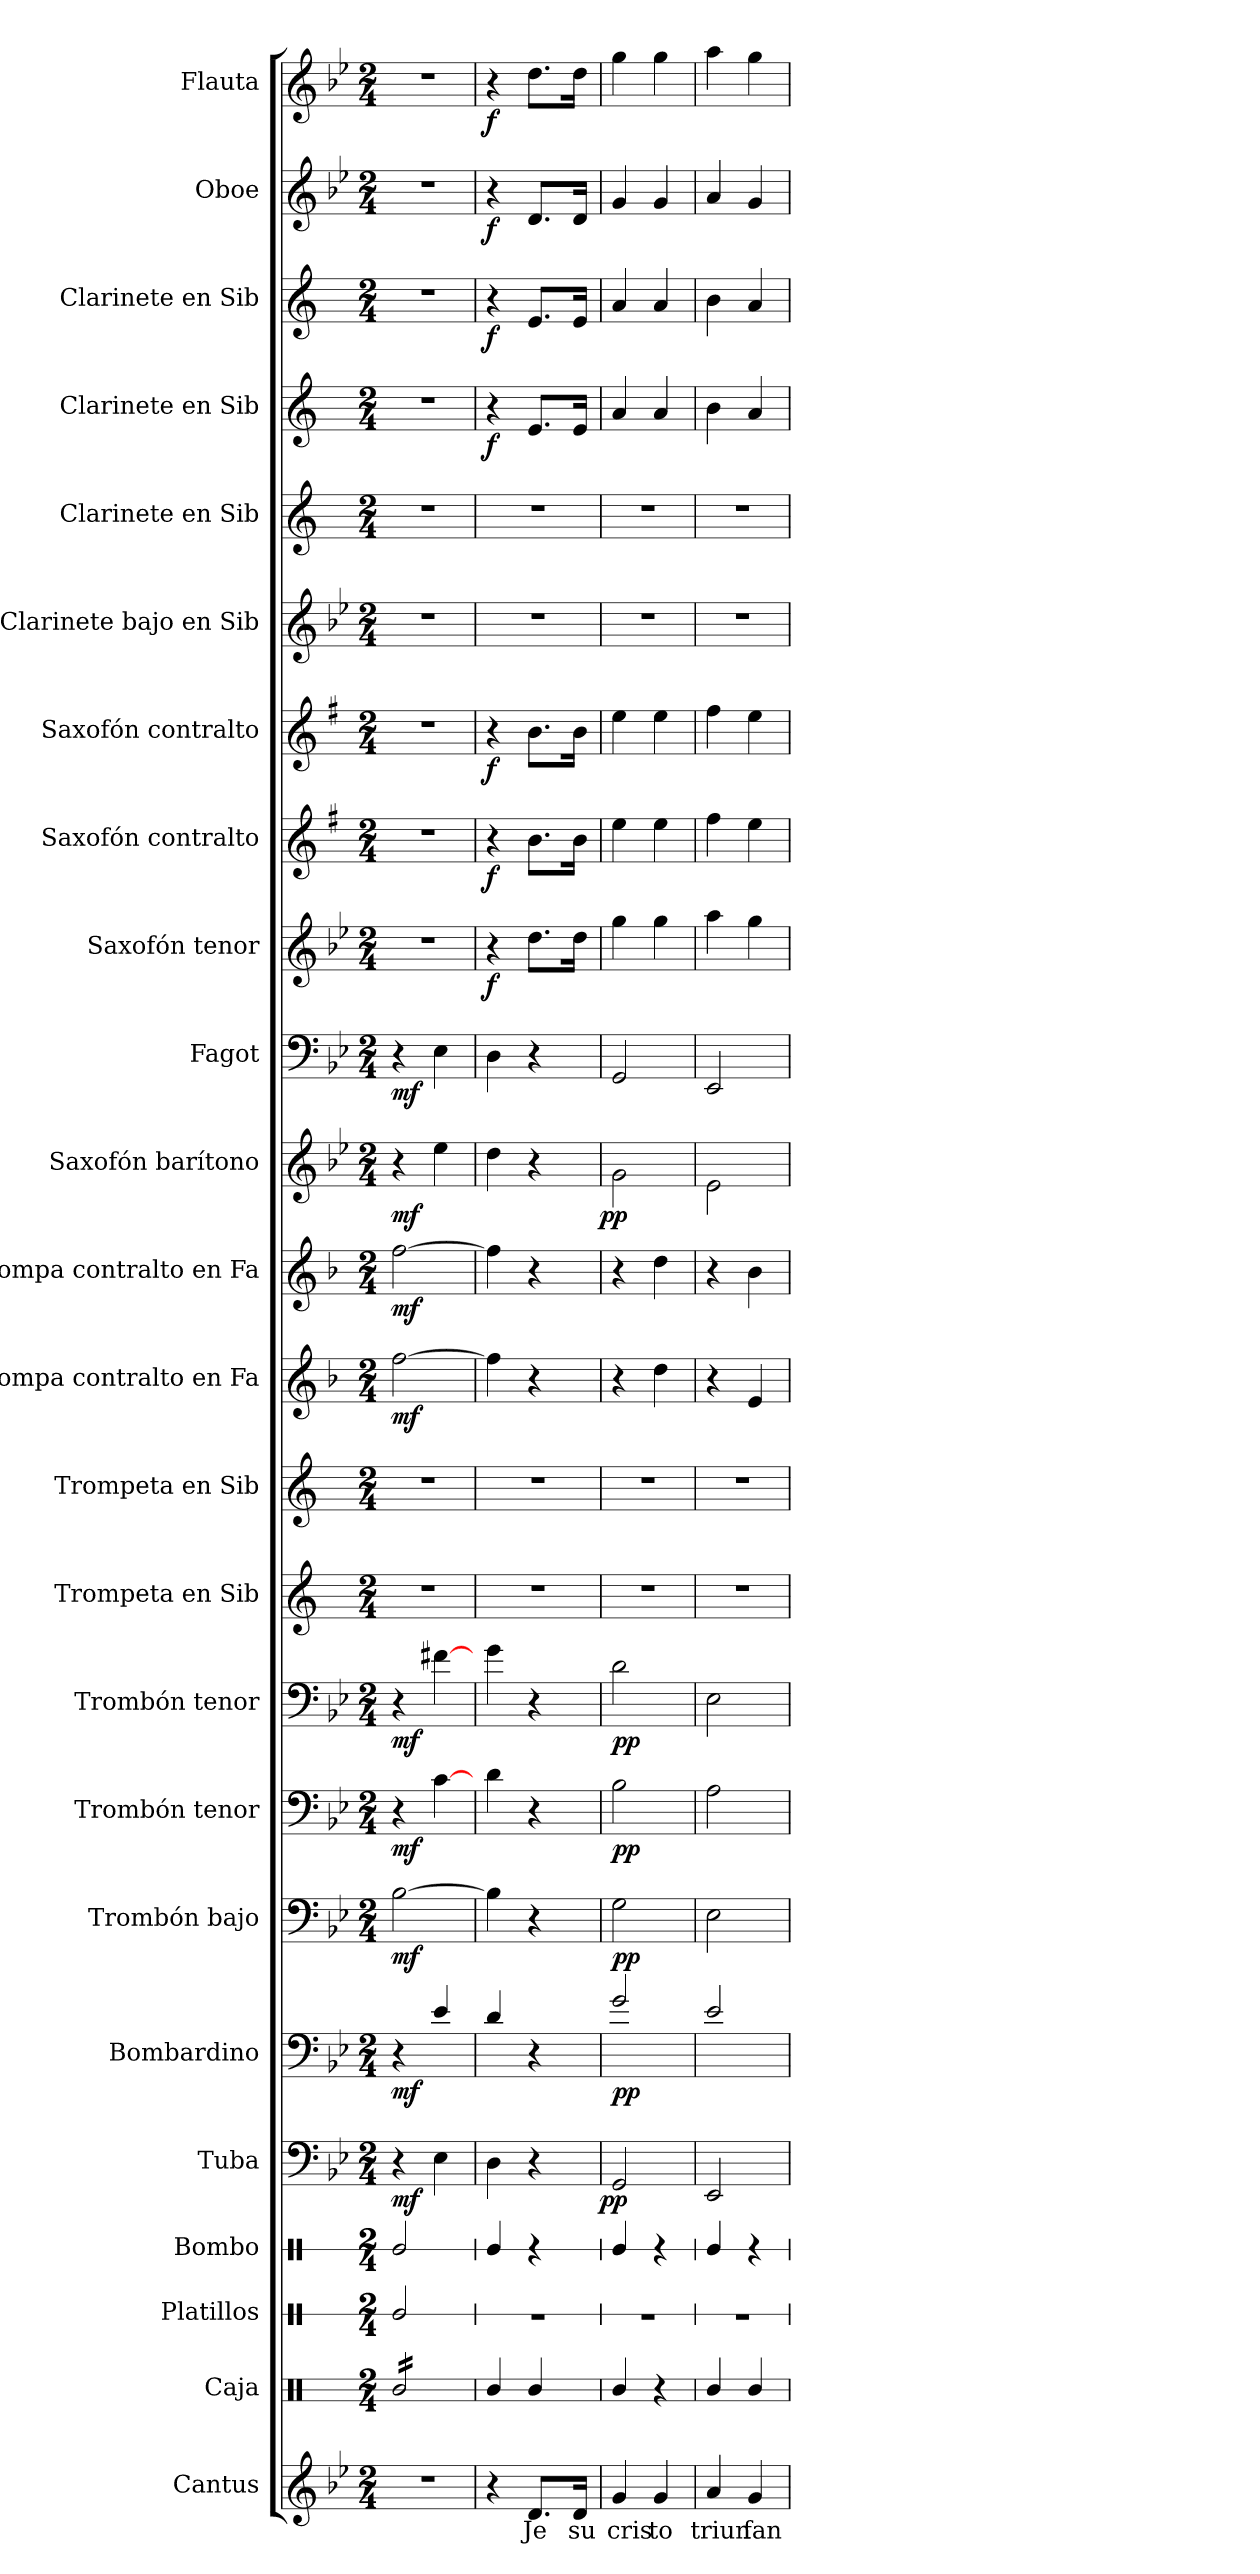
**kern	**text	**kern	**kern	**kern	**kern	**dynam	**kern	**dynam	**kern	**dynam	**kern	**dynam	**kern	**dynam	**kern	**kern	**kern	**dynam	**kern	**dynam	**kern	**dynam	**kern	**dynam	**kern	**dynam	**kern	**dynam	**kern	**dynam	**kern	**kern	**kern	**dynam	**kern	**dynam	**kern	**dynam	**kern	**dynam
*part24	*part24	*part23	*part22	*part21	*part20	*part20	*part19	*part19	*part18	*part18	*part17	*part17	*part16	*part16	*part15	*part14	*part13	*part13	*part12	*part12	*part11	*part11	*part10	*part10	*part9	*part9	*part8	*part8	*part7	*part7	*part6	*part5	*part4	*part4	*part3	*part3	*part2	*part2	*part1	*part1
*staff24	*staff24	*staff23	*staff22	*staff21	*staff20	*staff20	*staff19	*staff19	*staff18	*staff18	*staff17	*staff17	*staff16	*staff16	*staff15	*staff14	*staff13	*staff13	*staff12	*staff12	*staff11	*staff11	*staff10	*staff10	*staff9	*staff9	*staff8	*staff8	*staff7	*staff7	*staff6	*staff5	*staff4	*staff4	*staff3	*staff3	*staff2	*staff2	*staff1	*staff1
*I"Cantus	*	*I"Caja	*I"Platillos	*I"Bombo	*I"Tuba	*	*I"Bombardino	*	*I"Trombón bajo	*	*I"Trombón tenor	*	*I"Trombón tenor	*	*I"Trompeta en Sib	*I"Trompeta en Sib	*I"Trompa contralto en Fa	*	*I"Trompa contralto en Fa	*	*I"Saxofón barítono	*	*I"Fagot	*	*I"Saxofón tenor	*	*I"Saxofón contralto	*	*I"Saxofón contralto	*	*I"Clarinete bajo en Sib	*I"Clarinete en Sib	*I"Clarinete en Sib	*	*I"Clarinete en Sib	*	*I"Oboe	*	*I"Flauta	*
*I'Cant.	*	*I'Caja	*I'Plat.	*I'Bmb.	*I'Tba.	*	*I'Bomb.	*	*I'Tbn. baj.	*	*I'Tbn.	*	*I'Tbn.	*	*I'Tpt.	*I'Tpt.	*I'Trmp. La	*	*I'Trmp. La	*	*I'Sax. bar.	*	*	*	*I'Sax. ten.	*	*I'Sax. ctrl.	*	*I'Sax. ctrl.	*	*I'Cl. bajo	*I'Cl.	*I'Cl.	*	*I'Cl.	*	*I'Ob.	*	*I'Fl.	*
!!LO:PB:g=z
*	*	*stria3	*stria1	*stria1	*	*	*	*	*	*	*	*	*	*	*	*	*	*	*	*	*	*	*	*	*	*	*	*	*	*	*	*	*	*	*	*	*	*	*	*
*clefG2	*	*clefX	*clefX	*clefX	*clefF4	*	*clefF4	*	*clefF4	*	*clefF4	*	*clefF4	*	*clefG2	*clefG2	*clefG2	*	*clefG2	*	*clefG2	*	*clefF4	*	*clefG2	*	*clefG2	*	*clefG2	*	*clefG2	*clefG2	*clefG2	*	*clefG2	*	*clefG2	*	*clefG2	*
*	*	*	*	*	*	*	*ITrd8c14	*	*	*	*	*	*	*	*ITrd1c2	*ITrd1c2	*ITrd4c7	*	*ITrd4c7	*	*ITrd12c21	*	*	*	*ITrd8c14	*	*ITrd5c9	*	*ITrd5c9	*	*ITrd8c14	*ITrd1c2	*ITrd1c2	*	*ITrd1c2	*	*	*	*	*
*k[b-e-]	*	*k[]	*k[]	*k[]	*k[b-e-]	*	*k[b-e-]	*	*k[b-e-]	*	*k[b-e-]	*	*k[b-e-]	*	*k[b-e-]	*k[b-e-]	*k[b-e-]	*	*k[b-e-]	*	*k[b-e-]	*	*k[b-e-]	*	*k[b-e-]	*	*k[b-e-]	*	*k[b-e-]	*	*k[b-e-]	*k[b-e-]	*k[b-e-]	*	*k[b-e-]	*	*k[b-e-]	*	*k[b-e-]	*
*B-:	*	*C:	*C:	*C:	*B-:	*	*B-:	*	*B-:	*	*B-:	*	*B-:	*	*B-:	*B-:	*B-:	*	*B-:	*	*B-:	*	*B-:	*	*B-:	*	*B-:	*	*B-:	*	*B-:	*B-:	*B-:	*	*B-:	*	*B-:	*	*B-:	*
*M2/4	*	*M2/4	*M2/4	*M2/4	*M2/4	*	*M2/4	*	*M2/4	*	*M2/4	*	*M2/4	*	*M2/4	*M2/4	*M2/4	*	*M2/4	*	*M2/4	*	*M2/4	*	*M2/4	*	*M2/4	*	*M2/4	*	*M2/4	*M2/4	*M2/4	*	*M2/4	*	*M2/4	*	*M2/4	*
=1	=1	=1	=1	=1	=1	=1	=1	=1	=1	=1	=1	=1	=1	=1	=1	=1	=1	=1	=1	=1	=1	=1	=1	=1	=1	=1	=1	=1	=1	=1	=1	=1	=1	=1	=1	=1	=1	=1	=1	=1
!LO:N:vis=1	!	!	!	!	!	!	!	!	!	!	!	!	!	!	!LO:N:vis=1	!LO:N:vis=1	!	!	!	!	!	!	!	!	!LO:N:vis=1	!	!LO:N:vis=1	!	!LO:N:vis=1	!	!LO:N:vis=1	!LO:N:vis=1	!LO:N:vis=1	!	!LO:N:vis=1	!	!LO:N:vis=1	!	!LO:N:vis=1	!
*	*	*tremolo	*	*	*	*	*	*	*	*	*	*	*	*	*	*	*	*	*	*	*	*	*	*	*	*	*	*	*	*	*	*	*	*	*	*	*	*	*	*
2r	.	16Rgi/LL	2Rei/	2Rei/	4r	mf	4r	mf	[2B-i\	mf	4r	mf	4r	mf	2r	2r	[2b-i\	mf	[2b-i\	mf	4r	mf	4r	mf	2r	.	2r	.	2r	.	2r	2r	2r	.	2r	.	2r	.	2r	.
.	.	16Rgi/	.	.	.	.	.	.	.	.	.	.	.	.	.	.	.	.	.	.	.	.	.	.	.	.	.	.	.	.	.	.	.	.	.	.	.	.	.	.
.	.	16Rgi/	.	.	.	.	.	.	.	.	.	.	.	.	.	.	.	.	.	.	.	.	.	.	.	.	.	.	.	.	.	.	.	.	.	.	.	.	.	.
.	.	16Rgi/	.	.	.	.	.	.	.	.	.	.	.	.	.	.	.	.	.	.	.	.	.	.	.	.	.	.	.	.	.	.	.	.	.	.	.	.	.	.
.	.	16Rgi/	.	.	4E-i\	.	4E-i/	.	.	.	[4ci\	.	[4f#Xi\	.	.	.	.	.	.	.	4e-i\	.	4E-i\	.	.	.	.	.	.	.	.	.	.	.	.	.	.	.	.	.
.	.	16Rgi/	.	.	.	.	.	.	.	.	.	.	.	.	.	.	.	.	.	.	.	.	.	.	.	.	.	.	.	.	.	.	.	.	.	.	.	.	.	.
.	.	16Rgi/	.	.	.	.	.	.	.	.	.	.	.	.	.	.	.	.	.	.	.	.	.	.	.	.	.	.	.	.	.	.	.	.	.	.	.	.	.	.
.	.	16Rgi/JJ	.	.	.	.	.	.	.	.	.	.	.	.	.	.	.	.	.	.	.	.	.	.	.	.	.	.	.	.	.	.	.	.	.	.	.	.	.	.
*	*	*Xtremolo	*	*	*	*	*	*	*	*	*	*	*	*	*	*	*	*	*	*	*	*	*	*	*	*	*	*	*	*	*	*	*	*	*	*	*	*	*	*
=2	=2	=2	=2	=2	=2	=2	=2	=2	=2	=2	=2	=2	=2	=2	=2	=2	=2	=2	=2	=2	=2	=2	=2	=2	=2	=2	=2	=2	=2	=2	=2	=2	=2	=2	=2	=2	=2	=2	=2	=2
!	!	!	!LO:N:vis=1	!	!	!	!	!	!	!	!	!	!	!	!LO:N:vis=1	!LO:N:vis=1	!	!	!	!	!	!	!	!	!	!	!	!	!	!	!LO:N:vis=1	!LO:N:vis=1	!	!	!	!	!	!	!	!
*	*	*	*	*	*^	*	*	*	*	*	*	*	*	*	*	*	*	*	*	*	*^	*	*	*	*	*	*	*	*	*	*	*	*	*	*	*	*	*	*	*
4r	.	4Rgi/	2r	4Rei/	4Di\	4ryy	.	4Di/	.	4B-i\]	.	4di\	.	4gi\	.	2r	2r	4b-i\]	.	4b-i\]	.	4di\	4ryy	.	4Di\	.	4r	f	4r	f	4r	f	2r	2r	4r	f	4r	f	4r	f	4r	f
!	!LO:LY:b:color=#000000	!	!	!	!	!	!	!	!	!	!	!	!	!	!	!	!	!	!	!	!	!	!	!	!	!	!	!	!	!	!	!	!	!	!	!	!	!	!	!	!	!
8.di/L	Je	4Rgi/	.	4r	4r	8ryy	.	4r	.	4r	.	4r	.	4r	.	.	.	4r	.	4r	.	4r	8ryy	.	4r	.	8.di\L	.	8.di\L	.	8.di\L	.	.	.	8.di/L	.	8.di/L	.	8.di/L	.	8.ddi\L	.
.	.	.	.	.	.	16ryy	.	.	.	.	.	.	.	.	.	.	.	.	.	.	.	.	16ryy	.	.	.	.	.	.	.	.	.	.	.	.	.	.	.	.	.	.	.
!	!LO:LY:b:color=#000000	!	!	!	!	!	!	!	!	!	!	!	!	!	!	!	!	!	!	!	!	!	!	!	!	!	!	!	!	!	!	!	!	!	!	!	!	!	!	!	!	!
16di/Jk	su	.	.	.	.	32ryy	.	.	.	.	.	.	.	.	.	.	.	.	.	.	.	.	32ryy	.	.	.	16di\Jk	.	16di\Jk	.	16di\Jk	.	.	.	16di/Jk	.	16di/Jk	.	16di/Jk	.	16ddi\Jk	.
.	.	.	.	.	.	64ryy	.	.	.	.	.	.	.	.	.	.	.	.	.	.	.	.	64ryy	.	.	.	.	.	.	.	.	.	.	.	.	.	.	.	.	.	.	.
.	.	.	.	.	.	128...ryy	.	.	.	.	.	.	.	.	.	.	.	.	.	.	.	.	128...ryy	.	.	.	.	.	.	.	.	.	.	.	.	.	.	.	.	.	.	.
.	.	.	.	.	.	1024ryy	pp	.	.	.	.	.	.	.	.	.	.	.	.	.	.	.	1024ryy	pp	.	.	.	.	.	.	.	.	.	.	.	.	.	.	.	.	.	.
*	*	*	*	*	*v	*v	*	*	*	*	*	*	*	*	*	*	*	*	*	*	*	*v	*v	*	*	*	*	*	*	*	*	*	*	*	*	*	*	*	*	*	*	*
=3	=3	=3	=3	=3	=3	=3	=3	=3	=3	=3	=3	=3	=3	=3	=3	=3	=3	=3	=3	=3	=3	=3	=3	=3	=3	=3	=3	=3	=3	=3	=3	=3	=3	=3	=3	=3	=3	=3	=3	=3
*	*	*	*	*	*^	*	*	*	*	*	*	*	*	*	*	*	*	*	*	*	*^	*	*	*	*	*	*	*	*	*	*	*	*	*	*	*	*	*	*	*
!	!LO:LY:b:color=#000000	!	!LO:N:vis=1	!	!	!	!	!	!	!	!	!	!	!	!	!LO:N:vis=1	!LO:N:vis=1	!	!	!	!	!	!	!	!	!	!	!	!	!	!	!	!LO:N:vis=1	!LO:N:vis=1	!	!	!	!	!	!	!	!
*	*	*	*	*	*v	*v	*	*	*	*	*	*	*	*	*	*	*	*	*	*	*	*v	*v	*	*	*	*	*	*	*	*	*	*	*	*	*	*	*	*	*	*	*
4gi/	cris	4Rgi/	2r	4Rei/	2GGi/	.	2Gi/	pp	2Gi\	pp	2B-i\	pp	2di\	pp	2r	2r	4r	.	4r	.	2Gi\	.	2GGi/	.	4gi\	.	4gi\	.	4gi\	.	2r	2r	4gi/	.	4gi/	.	4gi/	.	4ggi\	.
!	!LO:LY:b:color=#000000	!	!	!	!	!	!	!	!	!	!	!	!	!	!	!	!	!	!	!	!	!	!	!	!	!	!	!	!	!	!	!	!	!	!	!	!	!	!	!
4gi/	to	4r	.	4r	.	.	.	.	.	.	.	.	.	.	.	.	4gi\	.	4gi\	.	.	.	.	.	4gi\	.	4gi\	.	4gi\	.	.	.	4gi/	.	4gi/	.	4gi/	.	4ggi\	.
=4	=4	=4	=4	=4	=4	=4	=4	=4	=4	=4	=4	=4	=4	=4	=4	=4	=4	=4	=4	=4	=4	=4	=4	=4	=4	=4	=4	=4	=4	=4	=4	=4	=4	=4	=4	=4	=4	=4	=4	=4
!	!LO:LY:b:color=#000000	!	!LO:N:vis=1	!	!	!	!	!	!	!	!	!	!	!	!LO:N:vis=1	!LO:N:vis=1	!	!	!	!	!	!	!	!	!	!	!	!	!	!	!LO:N:vis=1	!LO:N:vis=1	!	!	!	!	!	!	!	!
4ai/	triun	4Rgi/	2r	4Rei/	2EE-i/	.	2E-i/	.	2E-i\	.	2Ai\	.	2E-i\	.	2r	2r	4r	.	4r	.	2E-i\	.	2EE-i/	.	4ai\	.	4ai\	.	4ai\	.	2r	2r	4ai\	.	4ai\	.	4ai/	.	4aai\	.
!	!LO:LY:b:color=#000000	!	!	!	!	!	!	!	!	!	!	!	!	!	!	!	!	!	!	!	!	!	!	!	!	!	!	!	!	!	!	!	!	!	!	!	!	!	!	!
4gi/	fan	4Rgi/	.	4r	.	.	.	.	.	.	.	.	.	.	.	.	4Ai/	.	4e-i\	.	.	.	.	.	4gi\	.	4gi\	.	4gi\	.	.	.	4gi/	.	4gi/	.	4gi/	.	4ggi\	.
=	=	=	=	=	=	=	=	=	=	=	=	=	=	=	=	=	=	=	=	=	=	=	=	=	=	=	=	=	=	=	=	=	=	=	=	=	=	=	=	=
*-	*-	*-	*-	*-	*-	*-	*-	*-	*-	*-	*-	*-	*-	*-	*-	*-	*-	*-	*-	*-	*-	*-	*-	*-	*-	*-	*-	*-	*-	*-	*-	*-	*-	*-	*-	*-	*-	*-	*-	*-
